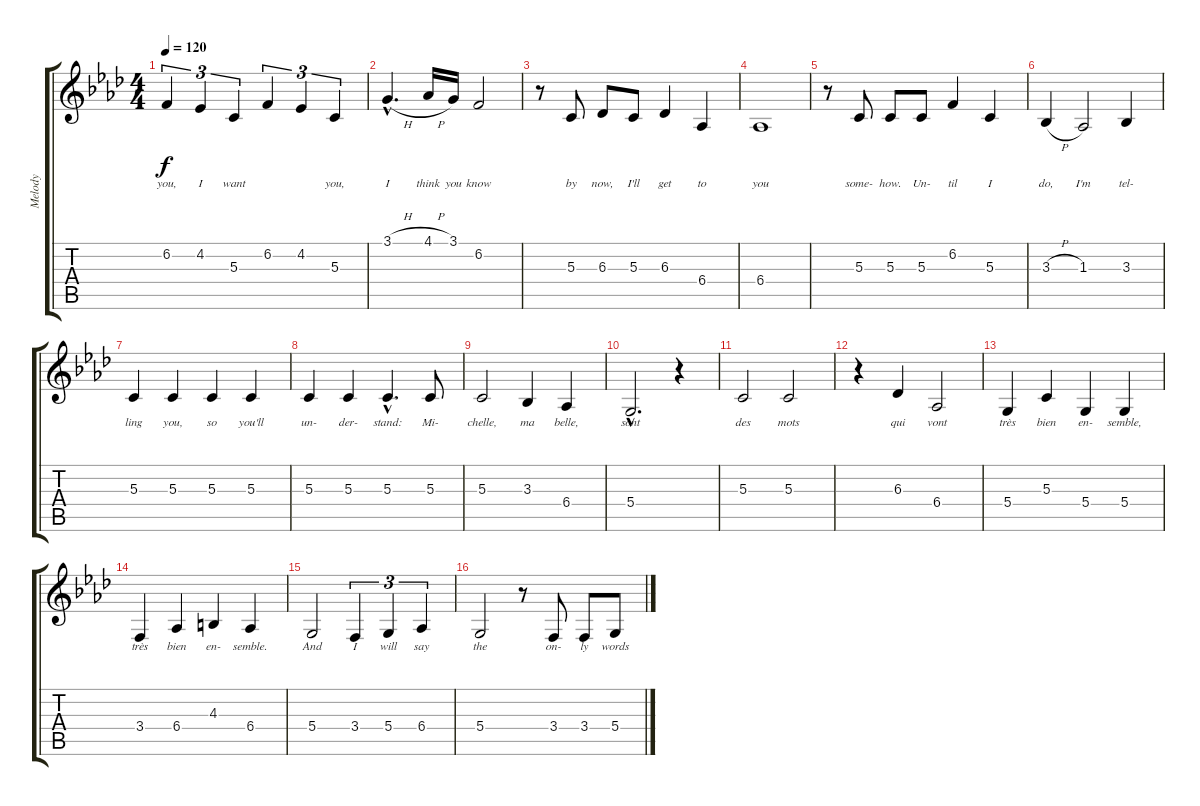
\track ("Melody" "Melody") {instrument clarinet}
\staff {score tabs}
\tuning (E4 B3 G3 D3 A2 E2) {hide}
\ts (4 4)
\tempo 120
\clef g2
\ks ab
6.2.4{tu (3 2) lyrics (0 "you,") lyrics (1 "") lyrics (2 "") lyrics (3 "") lyrics (4 "") dy f} 4.2.4{tu (3 2) lyrics (0 "I") lyrics (1 "") lyrics (2 "") lyrics (3 "") lyrics (4 "")} 5.3.4{tu (3 2) lyrics (0 "want") lyrics (1 "") lyrics (2 "") lyrics (3 "") lyrics (4 "")} 6.2.4{tu (3 2) lyrics (0 "") lyrics (1 "") lyrics (2 "") lyrics (3 "") lyrics (4 "")} 4.2.4{tu (3 2) lyrics (0 "") lyrics (1 "") lyrics (2 "") lyrics (3 "") lyrics (4 "")} 5.3.4{tu (3 2) lyrics (0 "you,") lyrics (1 "") lyrics (2 "") lyrics (3 "") lyrics (4 "")} |
3.1{h hac}.4{d lyrics (0 "I") lyrics (1 "") lyrics (2 "") lyrics (3 "") lyrics (4 "")} 4.1{h}.16{lyrics (0 "think") lyrics (1 "") lyrics (2 "") lyrics (3 "") lyrics (4 "")} 3.1.16{lyrics (0 "you") lyrics (1 "") lyrics (2 "") lyrics (3 "") lyrics (4 "")} 6.2.2{lyrics (0 "know") lyrics (1 "") lyrics (2 "") lyrics (3 "") lyrics (4 "")} |
r.8 5.3.8{lyrics (0 "by") lyrics (1 "") lyrics (2 "") lyrics (3 "") lyrics (4 "")} 6.3.8{lyrics (0 "now,") lyrics (1 "") lyrics (2 "") lyrics (3 "") lyrics (4 "")} 5.3.8{lyrics (0 "I'll") lyrics (1 "") lyrics (2 "") lyrics (3 "") lyrics (4 "")} 6.3.4{lyrics (0 "get") lyrics (1 "") lyrics (2 "") lyrics (3 "") lyrics (4 "")} 6.4.4{lyrics (0 "to") lyrics (1 "") lyrics (2 "") lyrics (3 "") lyrics (4 "")} |
6.4.1{lyrics (0 "you") lyrics (1 "") lyrics (2 "") lyrics (3 "") lyrics (4 "")} |
r.8 5.3.8{lyrics (0 "some-") lyrics (1 "") lyrics (2 "") lyrics (3 "") lyrics (4 "")} 5.3.8{lyrics (0 "how.") lyrics (1 "") lyrics (2 "") lyrics (3 "") lyrics (4 "")} 5.3.8{lyrics (0 "Un-") lyrics (1 "") lyrics (2 "") lyrics (3 "") lyrics (4 "")} 6.2.4{lyrics (0 "til") lyrics (1 "") lyrics (2 "") lyrics (3 "") lyrics (4 "")} 5.3.4{lyrics (0 "I") lyrics (1 "") lyrics (2 "") lyrics (3 "") lyrics (4 "")} |
3.3{h}.4{lyrics (0 "do,") lyrics (1 "") lyrics (2 "") lyrics (3 "") lyrics (4 "")} 1.3.2{lyrics (0 "I'm") lyrics (1 "") lyrics (2 "") lyrics (3 "") lyrics (4 "")} 3.3.4{lyrics (0 "tel-") lyrics (1 "") lyrics (2 "") lyrics (3 "") lyrics (4 "")} |
5.3.4{lyrics (0 "ling") lyrics (1 "") lyrics (2 "") lyrics (3 "") lyrics (4 "")} 5.3.4{lyrics (0 "you,") lyrics (1 "") lyrics (2 "") lyrics (3 "") lyrics (4 "")} 5.3.4{lyrics (0 "so") lyrics (1 "") lyrics (2 "") lyrics (3 "") lyrics (4 "")} 5.3.4{lyrics (0 "you'll") lyrics (1 "") lyrics (2 "") lyrics (3 "") lyrics (4 "")} |
5.3.4{lyrics (0 "un-") lyrics (1 "") lyrics (2 "") lyrics (3 "") lyrics (4 "")} 5.3.4{lyrics (0 "der-") lyrics (1 "") lyrics (2 "") lyrics (3 "") lyrics (4 "")} 5.3{hac}.4{d lyrics (0 "stand:") lyrics (1 "") lyrics (2 "") lyrics (3 "") lyrics (4 "")} 5.3.8{lyrics (0 "Mi-") lyrics (1 "") lyrics (2 "") lyrics (3 "") lyrics (4 "")} |
5.3.2{lyrics (0 "chelle,") lyrics (1 "") lyrics (2 "") lyrics (3 "") lyrics (4 "")} 3.3.4{lyrics (0 "ma") lyrics (1 "") lyrics (2 "") lyrics (3 "") lyrics (4 "")} 6.4.4{lyrics (0 "belle,") lyrics (1 "") lyrics (2 "") lyrics (3 "") lyrics (4 "")} |
5.4{hac}.2{d lyrics (0 "sont") lyrics (1 "") lyrics (2 "") lyrics (3 "") lyrics (4 "")} r.4 |
5.3.2{lyrics (0 "des") lyrics (1 "") lyrics (2 "") lyrics (3 "") lyrics (4 "")} 5.3.2{lyrics (0 "mots") lyrics (1 "") lyrics (2 "") lyrics (3 "") lyrics (4 "")} |
r.4 6.3.4{lyrics (0 "qui") lyrics (1 "") lyrics (2 "") lyrics (3 "") lyrics (4 "")} 6.4.2{lyrics (0 "vont") lyrics (1 "") lyrics (2 "") lyrics (3 "") lyrics (4 "")} |
5.4.4{lyrics (0 "très") lyrics (1 "") lyrics (2 "") lyrics (3 "") lyrics (4 "")} 5.3.4{lyrics (0 "bien") lyrics (1 "") lyrics (2 "") lyrics (3 "") lyrics (4 "")} 5.4.4{lyrics (0 "en-") lyrics (1 "") lyrics (2 "") lyrics (3 "") lyrics (4 "")} 5.4.4{lyrics (0 "semble,") lyrics (1 "") lyrics (2 "") lyrics (3 "") lyrics (4 "")} |
3.4.4{lyrics (0 "très") lyrics (1 "") lyrics (2 "") lyrics (3 "") lyrics (4 "")} 6.4.4{lyrics (0 "bien") lyrics (1 "") lyrics (2 "") lyrics (3 "") lyrics (4 "")} 4.3.4{lyrics (0 "en-") lyrics (1 "") lyrics (2 "") lyrics (3 "") lyrics (4 "")} 6.4.4{lyrics (0 "semble.") lyrics (1 "") lyrics (2 "") lyrics (3 "") lyrics (4 "")} |
5.4.2{lyrics (0 "And") lyrics (1 "") lyrics (2 "") lyrics (3 "") lyrics (4 "")} 3.4.4{tu (3 2) lyrics (0 "I") lyrics (1 "") lyrics (2 "") lyrics (3 "") lyrics (4 "")} 5.4.4{tu (3 2) lyrics (0 "will") lyrics (1 "") lyrics (2 "") lyrics (3 "") lyrics (4 "")} 6.4.4{tu (3 2) lyrics (0 "say") lyrics (1 "") lyrics (2 "") lyrics (3 "") lyrics (4 "")} |
5.4.2{lyrics (0 "the") lyrics (1 "") lyrics (2 "") lyrics (3 "") lyrics (4 "")} r.8 3.4.8{lyrics (0 "on-") lyrics (1 "") lyrics (2 "") lyrics (3 "") lyrics (4 "")} 3.4.8{lyrics (0 "ly") lyrics (1 "") lyrics (2 "") lyrics (3 "") lyrics (4 "")} 5.4.8{lyrics (0 "words") lyrics (1 "") lyrics (2 "") lyrics (3 "") lyrics (4 "")}
